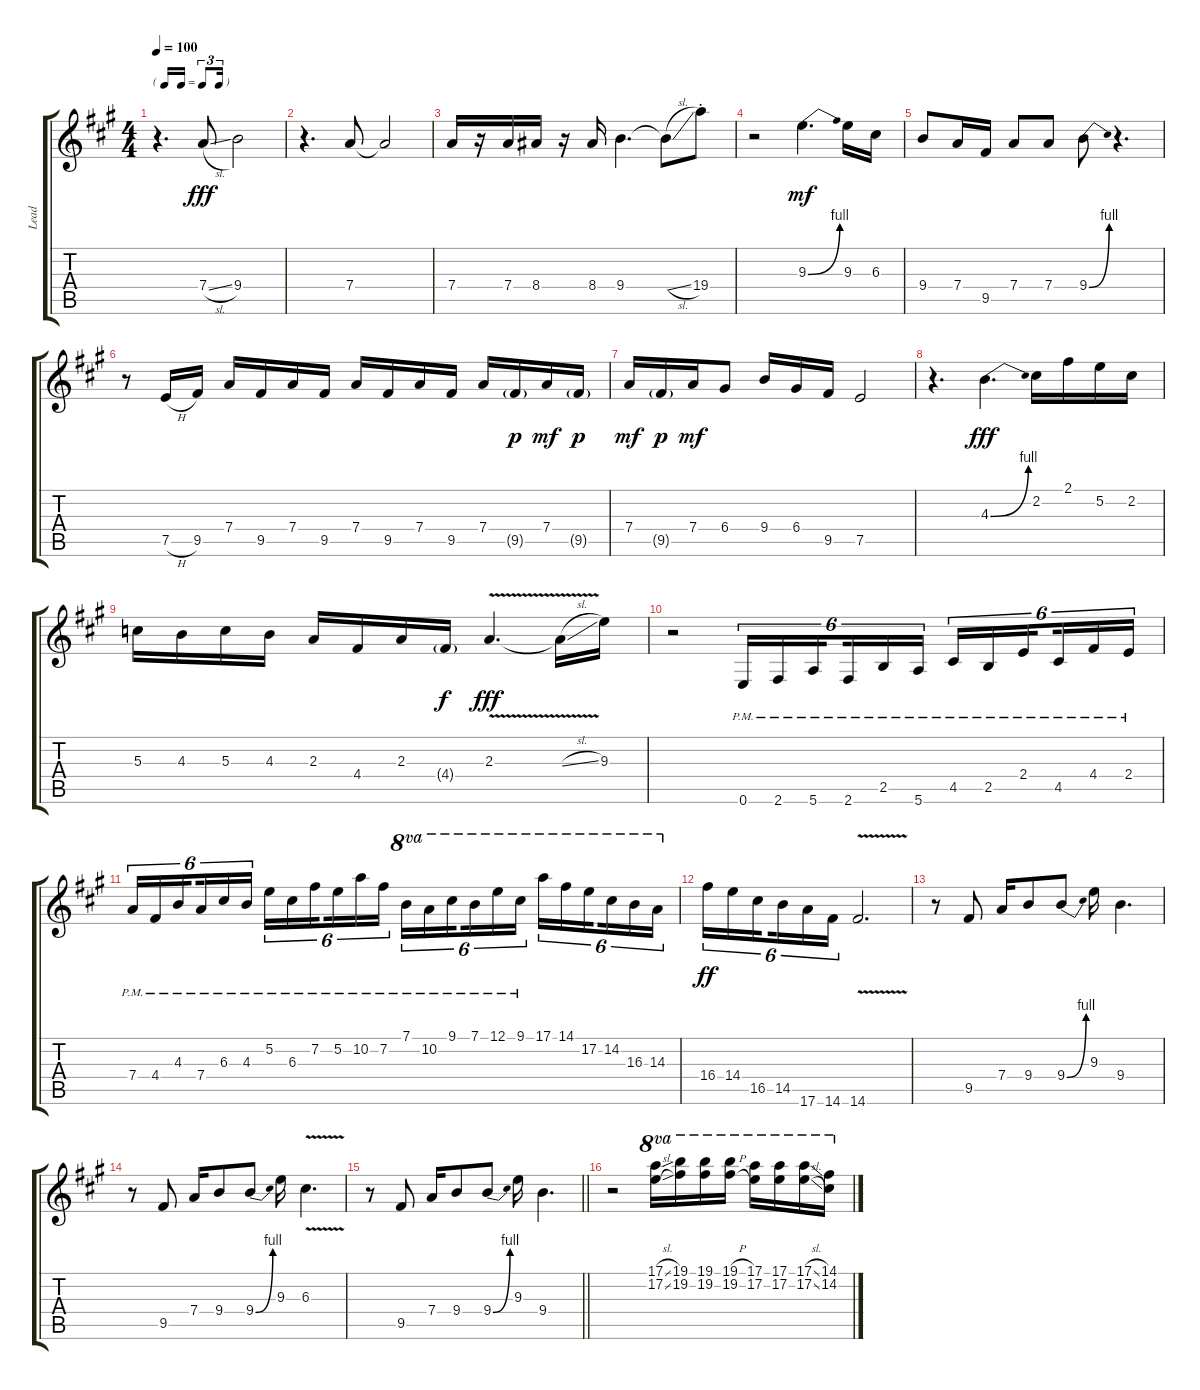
\track ("Lead" "Lead") {instrument acousticguitarnylon}
\staff {score tabs}
\tuning (E4 B3 G3 D3 A2 E2) {hide}
\ts (4 4)
\tf triplet16th
\tempo 100
\clef g2
\ks a
r.4{d dy fff} 7.4{sl}.8 9.4.2 |
r.4{d} 7.4.8 7.4{t}.2 |
7.4.16 r.16 7.4.16 8.4.16 r.16 8.4.16 9.4.4{d} 9.4{sl t}.8 19.4{st}.8 |
r.2 9.3{be (bend 0 0 60 4)}.4{d dy mf} 9.3.16 6.3.16 |
9.4.8 7.4.16 9.5.16 7.4.8 7.4.8 9.4{be (bend 0 0 60 4)}.8 r.4{d} |
r.8 7.5{h}.16 9.5.16 7.4.16 9.5.16 7.4.16 9.5.16 7.4.16 9.5.16 7.4.16 9.5.16 7.4.16 9.5{g}.16{dy p} 7.4.16{dy mf} 9.5{g}.16{dy p} |
7.4.16{dy mf} 9.5{g}.16{dy p} 7.4.16{dy mf} 6.4.8 9.4.16 6.4.16 9.5.16 7.5.2 |
r.4{d} 4.3{be (bend 0 0 60 4)}.4{d dy fff} 2.2.16 2.1.16 5.2.16 2.2.16 |
5.3.16 4.3.16 5.3.16 4.3.16 2.3.16 4.4.16 2.3.16 4.4{g}.16{dy f} 2.3{v}.4{d dy fff} 2.3{sl t}.16 9.3.16 |
r.2 0.6{pm}.16{tu (6 4)} 2.6{pm}.16{tu (6 4)} 5.6{pm}.16{tu (6 4) beam splitsecondary} 2.6{pm}.16{tu (6 4)} 2.5{pm}.16{tu (6 4)} 5.6{pm}.16{tu (6 4)} 4.5{pm}.16{tu (6 4)} 2.5{pm}.16{tu (6 4)} 2.4{pm}.16{tu (6 4) beam splitsecondary} 4.5{pm}.16{tu (6 4)} 4.4{pm}.16{tu (6 4)} 2.4{pm}.16{tu (6 4)} |
7.4{pm}.16{tu (6 4)} 4.4{pm}.16{tu (6 4)} 4.3{pm}.16{tu (6 4) beam splitsecondary} 7.4{pm}.16{tu (6 4)} 6.3{pm}.16{tu (6 4)} 4.3{pm}.16{tu (6 4)} 5.2{pm}.16{tu (6 4)} 6.3{pm}.16{tu (6 4)} 7.2{pm}.16{tu (6 4) beam splitsecondary} 5.2{pm}.16{tu (6 4)} 10.2{pm}.16{tu (6 4)} 7.2{pm}.16{tu (6 4)} 7.1{pm}.16{tu (6 4) ot 8va} 10.2{pm}.16{tu (6 4) ot 8va} 9.1{pm}.16{tu (6 4) ot 8va beam splitsecondary} 7.1{pm}.16{tu (6 4) ot 8va} 12.1{pm}.16{tu (6 4) ot 8va} 9.1{pm}.16{tu (6 4) ot 8va} 17.1.16{tu (6 4) ot 8va} 14.1.16{tu (6 4) ot 8va} 17.2.16{tu (6 4) ot 8va beam splitsecondary} 14.2.16{tu (6 4) ot 8va} 16.3.16{tu (6 4) ot 8va} 14.3.16{tu (6 4) ot 8va} |
16.4.16{tu (6 4) dy ff} 14.4.16{tu (6 4)} 16.5.16{tu (6 4) beam splitsecondary} 14.5.16{tu (6 4)} 17.6.16{tu (6 4)} 14.6.16{tu (6 4)} 14.6{v}.2{d} |
r.8 9.5.8 7.4.16 9.4.8 9.4{be (bend 0 0 60 4)}.8 9.3.16 9.4.4{d} |
r.8 9.5.8 7.4.16 9.4.8 9.4{be (bend 0 0 60 4)}.8 9.3.16 6.3{v}.4{d} |
\barLineRight lightlight
r.8 9.5.8 7.4.16 9.4.8 9.4{be (bend 0 0 60 4)}.8 9.3.16 9.4.4{d} |
r.2 (17.1{sl} 17.2{sl}).16{ot 8va} (19.1 19.2).16{ot 8va} (19.1 19.2).16{ot 8va} (19.1{h} 19.2{h}).16{ot 8va} (17.1 17.2).16{ot 8va} (17.1 17.2).16{ot 8va} (17.1{sl} 17.2{sl}).16{ot 8va} (14.1 14.2).16{ot 8va}
